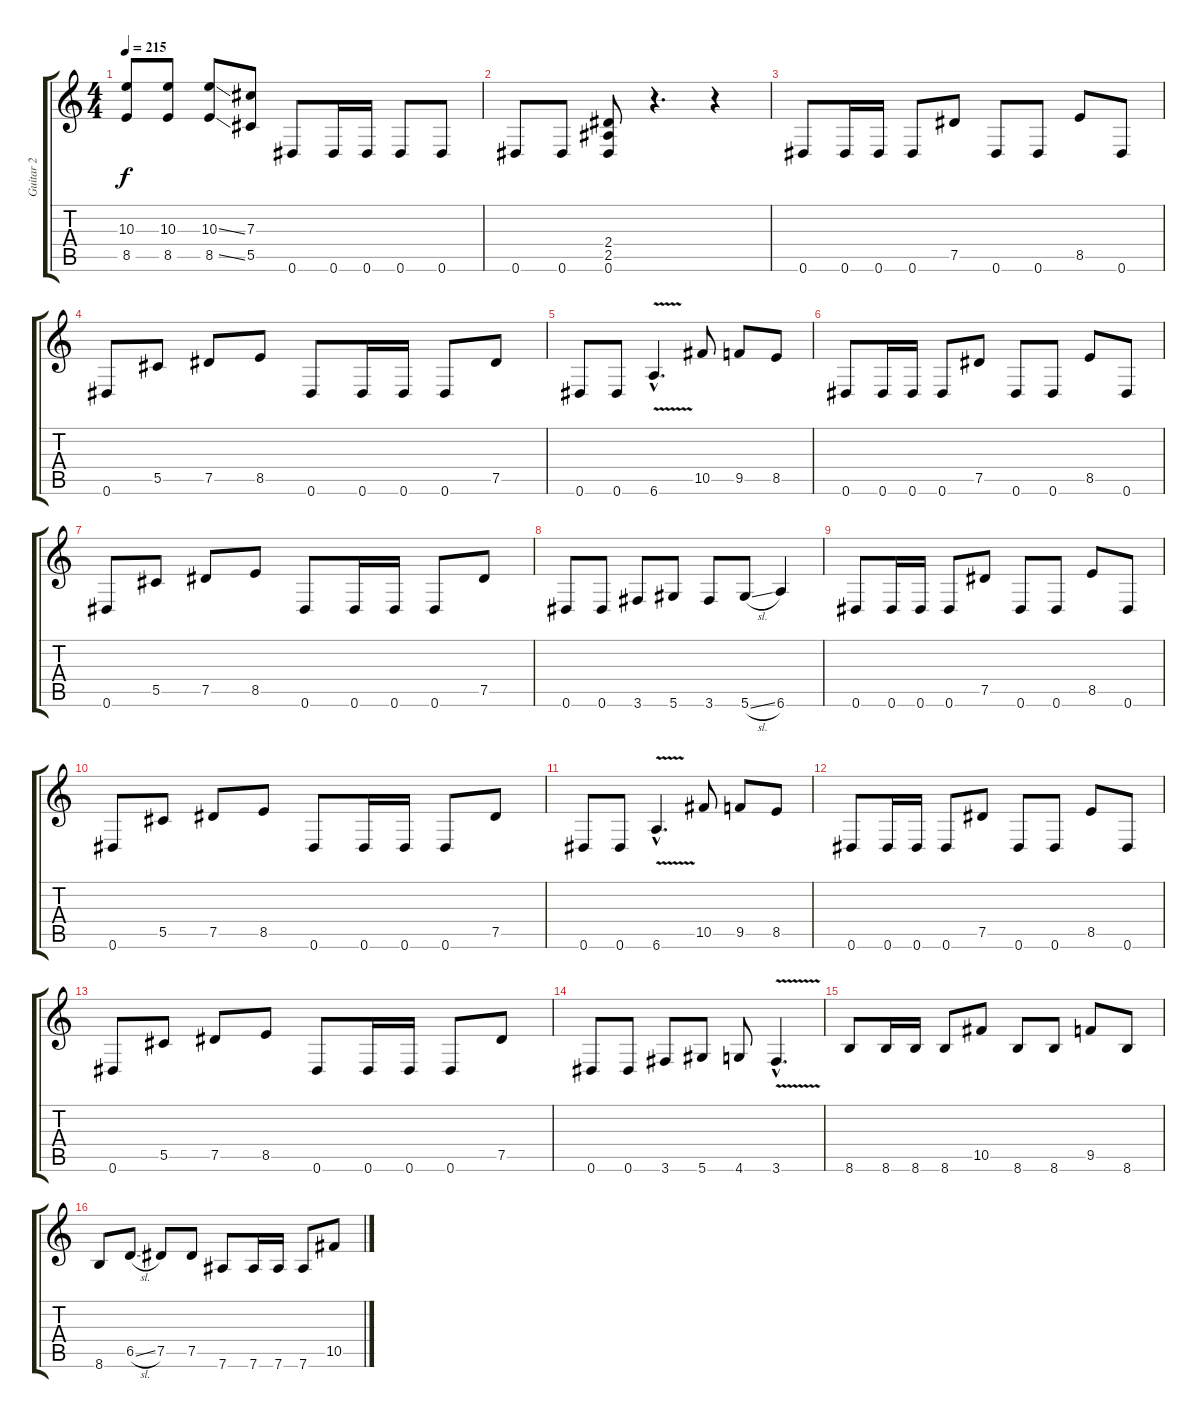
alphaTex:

\track ("Guitar 2" "Guitar 2") {instrument distortionguitar}
\staff {score tabs}
\tuning (Eb4 Bb3 Gb3 Db3 Ab2 Eb2) {hide}
\ts (4 4)
\tempo 215
\clef g2
\ks c
(10.3 8.5).8{dy f} (10.3 8.5).8 (10.3{ss} 8.5{ss}).8 (7.3 5.5).8 0.6.8 0.6.16 0.6.16 0.6.8 0.6.8 |
0.6.8 0.6.8 (2.4 2.5 0.6).8 r.4{d} r.4 |
0.6.8 0.6.16 0.6.16 0.6.8 7.5.8 0.6.8 0.6.8 8.5.8 0.6.8 |
0.6.8 5.5.8 7.5.8 8.5.8 0.6.8 0.6.16 0.6.16 0.6.8 7.5.8 |
0.6.8 0.6.8 6.6{v hac}.4{d} 10.5.8 9.5.8 8.5.8 |
0.6.8 0.6.16 0.6.16 0.6.8 7.5.8 0.6.8 0.6.8 8.5.8 0.6.8 |
0.6.8 5.5.8 7.5.8 8.5.8 0.6.8 0.6.16 0.6.16 0.6.8 7.5.8 |
0.6.8 0.6.8 3.6.8 5.6.8 3.6.8 5.6{sl}.8 6.6.4 |
0.6.8 0.6.16 0.6.16 0.6.8 7.5.8 0.6.8 0.6.8 8.5.8 0.6.8 |
0.6.8 5.5.8 7.5.8 8.5.8 0.6.8 0.6.16 0.6.16 0.6.8 7.5.8 |
0.6.8 0.6.8 6.6{v hac}.4{d} 10.5.8 9.5.8 8.5.8 |
0.6.8 0.6.16 0.6.16 0.6.8 7.5.8 0.6.8 0.6.8 8.5.8 0.6.8 |
0.6.8 5.5.8 7.5.8 8.5.8 0.6.8 0.6.16 0.6.16 0.6.8 7.5.8 |
0.6.8 0.6.8 3.6.8 5.6.8 4.6.8 3.6{v hac}.4{d} |
8.6.8 8.6.16 8.6.16 8.6.8 10.5.8 8.6.8 8.6.8 9.5.8 8.6.8 |
8.6.8 6.5{sl}.8 7.5.8 7.5.8 7.6.8 7.6.16 7.6.16 7.6.8 10.5.8
